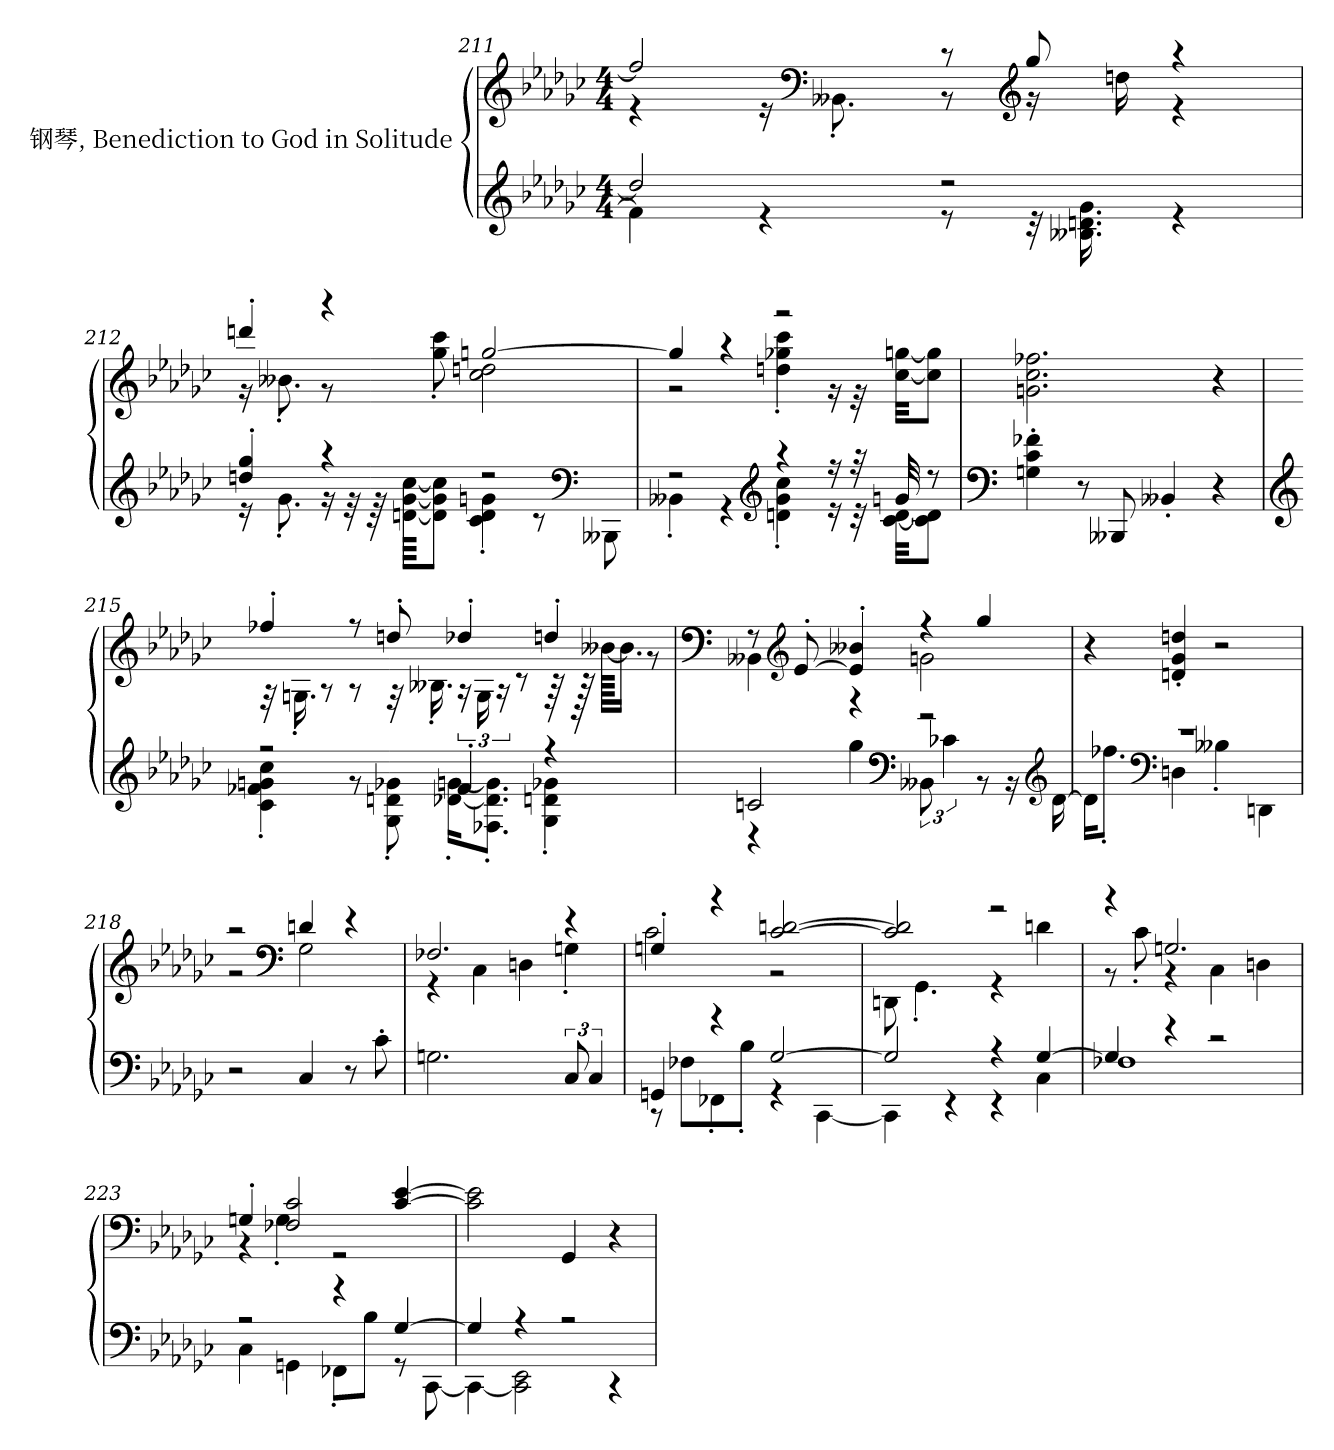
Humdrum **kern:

**kern	**kern
*part1	*part1
*staff2	*staff1
*I"钢琴, Benediction to God in Solitude	*
*clefG2	*clefG2
*k[b-e-a-d-g-c-]	*k[b-e-a-d-g-c-]
*M4/4	*M4/4
=211	=211
*^	*^
2dd/]	4f\]	2ff/]	4r
.	4r	.	16r
*	*	*clefF4	*
.	.	.	8.BB--X'\
2r	8r	8r	8r
*	*	*clefG2	*
.	32r	8gg-/	16r
.	16.B--X\ 16.dn\ 16.g-\	.	.
.	.	.	16ddn\
.	4r	4r	4r
!!LO:LB:g=z	!!
=212	=212	=212	=212
4ddn/' 4gg-/'	16r	4dddn'/	16r
.	8.g-'\	.	8.b--X'\
4r	16r	4r	8r
.	32r	.	.
.	64r	.	.
.	[64dn\ [64g-\ [64cc-\KKKL	.	.
.	8d\] 8g-\] 8cc-\]J	.	8gg-\' 8ccc-\'
2r	4c-\' 4d\' 4gn\'	[2ggn/	2cc-\ 2ddn\
.	8r	.	.
*clefF4	*	*	*
.	8BBB--X\	.	.
=213	=213	=213	=213
2r	4BB--X'\	4gg/]	2r
.	4r	4r	.
*clefG2	*	*	*
4r	4dn\' 4g-\' 4cc-\'	2r	4ddn\' 4gg-X\' 4ccc-\'
16r	16r	.	16r
32r	32r	.	32r
32gn/	[32c-\ [32d\KKL	.	[32cc-\ [32ggn\KKL
8r	8c-\] 8d\]J	.	8cc-\] 8gg\]J
*v	*v	*	*
*	*v	*v
=214	=214
*clefF4	*
4Gn\' 4c-\' 4f-X\'	2.gn\ 2.cc-\ 2.ff-X\
8r	.
8BBB--X/	.
4BB--X'/	.
4r	4r
!!LO:LB:g=z
=215	=215
*clefG2	*
*^	*^
2r	4c-\' 4f-X\' 4gn\' 4cc-\'	4ff-X'/	32r
.	.	.	16.Gn'\
.	.	.	8r
.	8r	8r	8r
.	8G-\' 8dn\' 8g-X\'	8ddn'/	32r
.	.	.	16.B--X'\
4f-'/	[16d-X\' [16gn\'KL	4dd-X'/	24r
.	.	.	24G\
.	8.F-X\' 8.d-\]' 8.g\]'J	.	.
.	.	.	24r
.	.	.	8r
4r	4G-\' 4dn\' 4g-X\'	4ddn'/	64r
.	.	.	128r
.	.	.	[128b--X\KKKLL
.	.	.	16.b--\JJ]
.	.	.	8r
!!LO:LB:g=z	!!
=216	=216	=216	=216
*	*	*clefF4	*
2cn/	4r	8r	4BB--X\
*	*	*clefG2	*
.	.	[8e-'/	.
.	4gg-\	4e-/]' 4b--X/'	4r
*clefF4	*	*	*
2r	12BB--X\	4r	2gn\
.	6c-X\	.	.
.	8r	4gg-/	.
.	16r	.	.
*clefG2	*	*	*
.	[16d-\	.	.
*	*	*v	*v
=217	=217	=217
1r	16d-\KL]	4r
.	8.ff-X'\J	.
*clefF4	*	*
.	4Dn\	4dn/' 4g-/' 4ddn/'
.	4B--X'\	2r
.	4DDn\	.
*v	*v	*
=218	=218
*	*^
2r	2r	2r
*	*clefF4	*
4C-/	4dn/	2G-\
8r	4r	.
8c-'\	.	.
!!LO:LB:g=z	!!
=219	=219	=219
2.Gn\	2.F-X/	4r
.	.	4C-\
.	.	4Dn\
12C-/	4r	4Gn'\
6C-/	.	.
=220	=220	=220
*^	*	*
4GGn/	8r	4Gn'/	2c-\
.	8F-X\L	.	.
4r	8FF-X'\	4r	.
.	8B-'\J	.	.
[2G-/	4r	[2c-/ [2dn/	2r
.	[4CC-\	.	.
=221	=221	=221	=221
2G-/]	4CC-\]	2c-/] 2d/]	8DDn\
.	.	.	4.GG-'\
.	4r	.	.
4r	4r	2r	4r
[4G-/	4C-\	.	4dn\
=222	=222	=222	=222
4G-/]	1F-X	4r	8r
.	.	.	8c-'\
4r	.	2.Gn/	4r
2r	.	.	4C-\
.	.	.	4Dn\
=223	=223	=223	=223
2r	4C-\	4Gn'/	4r
.	4GGn\	2F-X/ 2c-/	4G'\
4r	8FF-X'\L	.	2r
.	8B-\J	.	.
[4G-/	8r	[4c-/ [4e-/	.
.	[8CC-\	.	.
*	*	*v	*v
!!LO:LB:g=z
=224	=224	=224
4G-/]	4CC-\_	2c-\] 2e-\]
4r	2CC-\] 2EE-\	.
2r	.	4GG-/
.	4r	4r
*v	*v	*
=	=
*-	*-
